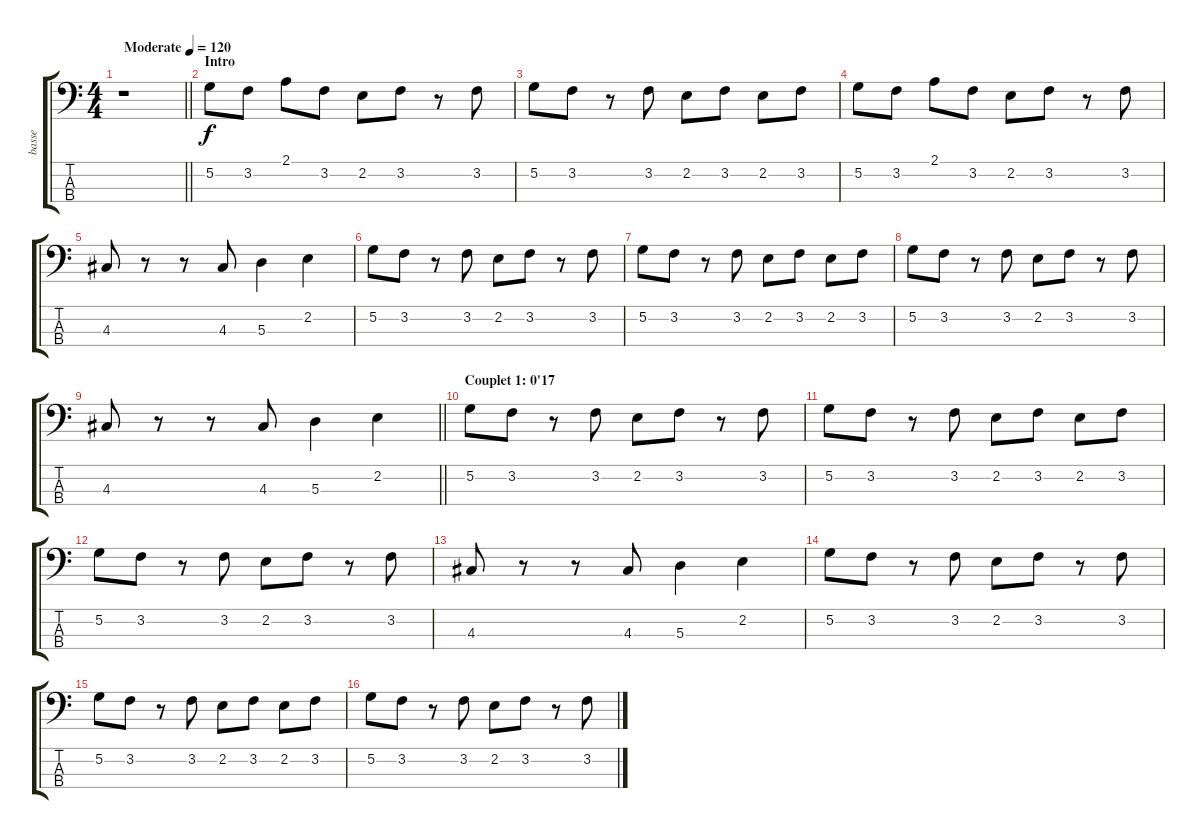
\track ("basse" "basse") {instrument electricbassfinger}
\staff {score tabs}
\tuning (G2 D2 A1 E1) {hide}
\ts (4 4)
\tempo (120 "Moderate")
\clef f4
\barLineRight lightlight
\ks c
r.1{dy f instrument electricbassfinger} |
\section ("" "Intro")
5.2.8 3.2.8 2.1.8 3.2.8 2.2.8 3.2.8 r.8 3.2.8 |
5.2.8 3.2.8 r.8 3.2.8 2.2.8 3.2.8 2.2.8 3.2.8 |
5.2.8 3.2.8 2.1.8 3.2.8 2.2.8 3.2.8 r.8 3.2.8 |
4.3.8 r.8 r.8 4.3.8 5.3.4 2.2.4 |
5.2.8 3.2.8 r.8 3.2.8 2.2.8 3.2.8 r.8 3.2.8 |
5.2.8 3.2.8 r.8 3.2.8 2.2.8 3.2.8 2.2.8 3.2.8 |
5.2.8 3.2.8 r.8 3.2.8 2.2.8 3.2.8 r.8 3.2.8 |
\barLineRight lightlight
4.3.8 r.8 r.8 4.3.8 5.3.4 2.2.4 |
\section ("" "Couplet 1: 0'17")
5.2.8 3.2.8 r.8 3.2.8 2.2.8 3.2.8 r.8 3.2.8 |
5.2.8 3.2.8 r.8 3.2.8 2.2.8 3.2.8 2.2.8 3.2.8 |
5.2.8 3.2.8 r.8 3.2.8 2.2.8 3.2.8 r.8 3.2.8 |
4.3.8 r.8 r.8 4.3.8 5.3.4 2.2.4 |
5.2.8 3.2.8 r.8 3.2.8 2.2.8 3.2.8 r.8 3.2.8 |
5.2.8 3.2.8 r.8 3.2.8 2.2.8 3.2.8 2.2.8 3.2.8 |
5.2.8 3.2.8 r.8 3.2.8 2.2.8 3.2.8 r.8 3.2.8
